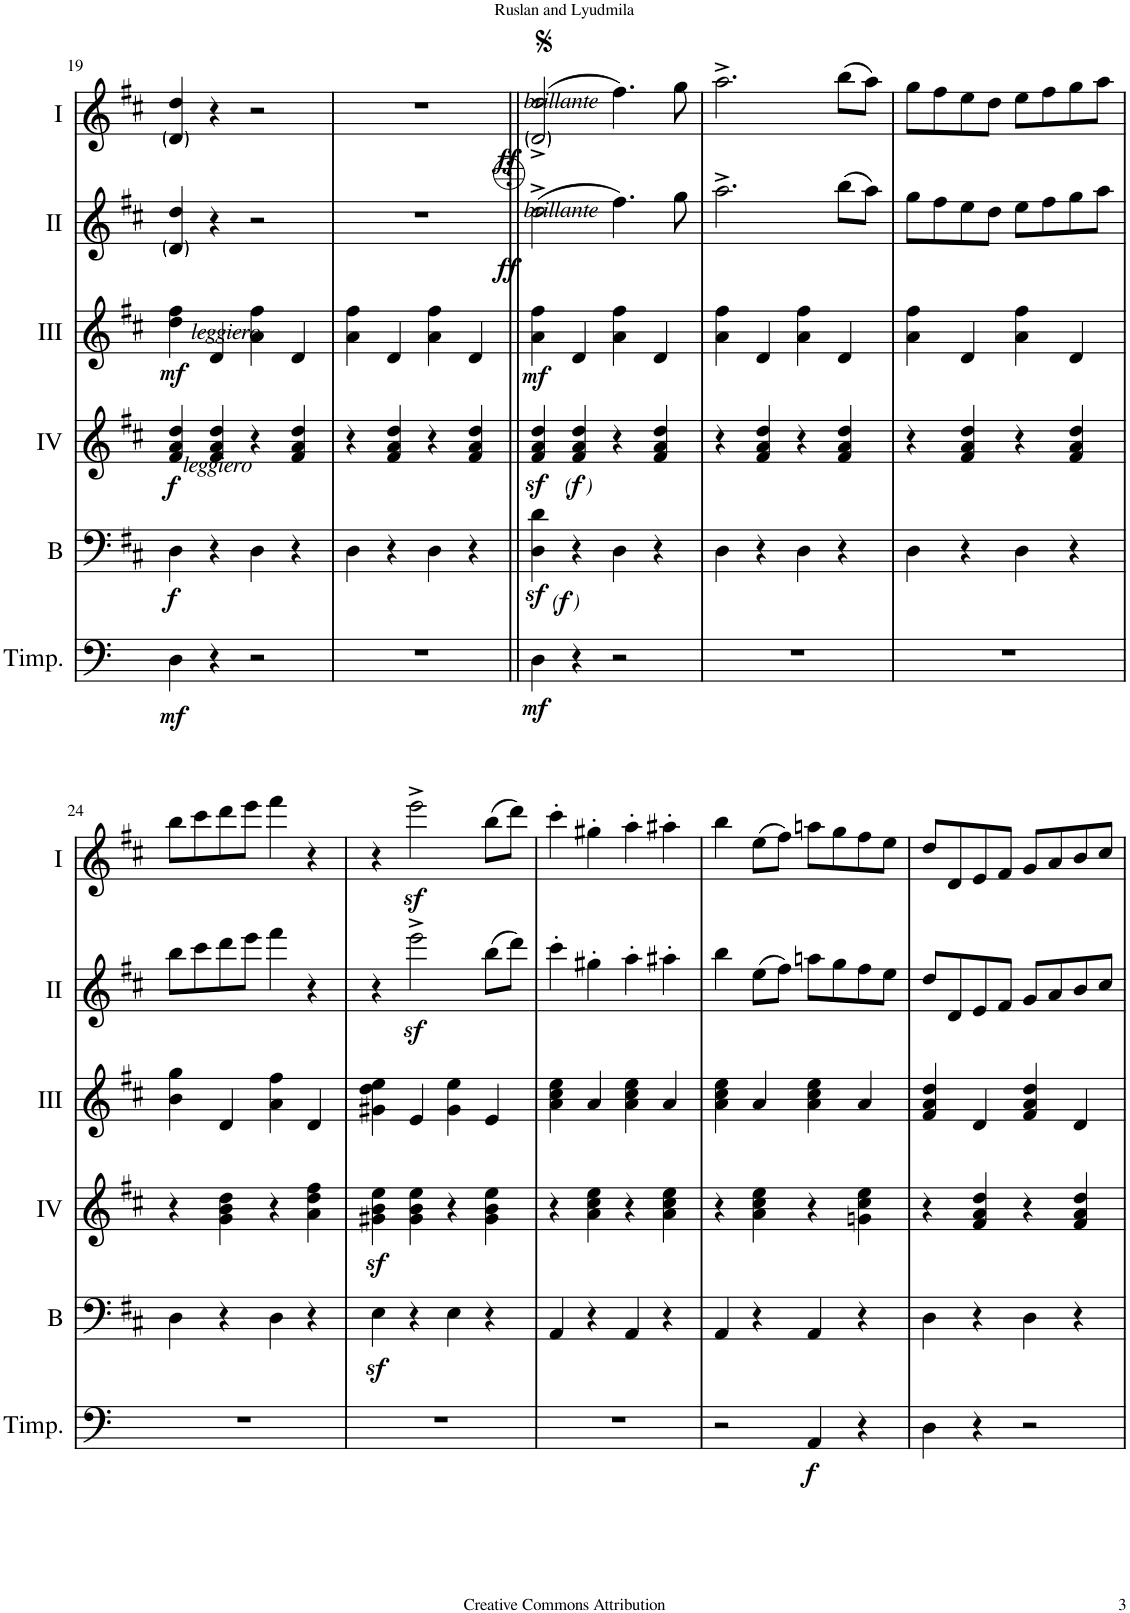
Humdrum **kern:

**kern	**dynam	**kern	**dynam	**kern	**dynam	**kern	**dynam	**kern	**dynam	**kern	**dynam
*part6	*part6	*part5	*part5	*part4	*part4	*part3	*part3	*part2	*part2	*part1	*part1
*staff6	*staff6	*staff5	*staff5	*staff4	*staff4	*staff3	*staff3	*staff2	*staff2	*staff1	*staff1
*I"Timpani	*	*I"Bass	*	*I"Acc. 4	*	*I"Acc. 3	*	*I"Acc. 2	*	*I"Acc. 1	*
*I'Timp.	*	*I'B	*	*	*	*	*	*	*	*	*
!!LO:PB:g=z
*clefF4	*	*clefF4	*	*clefG2	*	*clefG2	*	*clefG2	*	*clefG2	*
*	*	*Trd7c12	*	*Trd7c12	*	*Trd7c12	*	*	*	*	*
*k[f#c#]	*	*k[f#c#]	*	*k[f#c#]	*	*k[f#c#]	*	*k[f#c#]	*	*k[f#c#]	*
*M2/2	*	*M2/2	*	*M2/2	*	*M2/2	*	*M2/2	*	*M2/2	*
*met(c|)	*	*met(c|)	*	*met(c|)	*	*met(c|)	*	*met(c|)	*	*met(c|)	*
=19	=19	=19	=19	=19	=19	=19	=19	=19	=19	=19	=19
!	!	!	!	!	!	!LO:TX:b:i:t=leggiero	!	!	!	!	!
!	!	!	!	!LO:TX:b:i:t=leggiero	!	!	!	!	!	!	!
!	!LO:DY:b	!	!LO:DY:b	!	!LO:DY:b	!	!LO:DY:b	!	!	!	!
4D\	mf	4D\	f	4f#/ 4a/ 4dd/	f	4dd\ 4ff#\	mf	4d/ 4dd/	.	4d/ 4dd/	.
4r	.	4r	.	4f#/ 4a/ 4dd/	.	4d/	.	4r	.	4r	.
2r	.	4D\	.	4r	.	4a\ 4ff#\	.	2r	.	2r	.
.	.	4r	.	4f#/ 4a/ 4dd/	.	4d/	.	.	.	.	.
=20	=20	=20	=20	=20	=20	=20	=20	=20	=20	=20	=20
1r	.	4D\	.	4r	.	4a\ 4ff#\	.	1r	.	1r	.
.	.	4r	.	4f#/ 4a/ 4dd/	.	4d/	.	.	.	.	.
.	.	4D\	.	4r	.	4a\ 4ff#\	.	.	.	.	.
.	.	4r	.	4f#/ 4a/ 4dd/	.	4d/	.	.	.	.	.
=21||	=21||	=21||	=21||	=21||	=21||	=21||	=21||	=21||	=21||	=21||	=21||
!	!	!	!	!	!	!	!	!	!	!LO:TX:b:i:t=brillante	!
!	!	!	!	!	!	!	!	!LO:TX:b:i:t=brillante	!	!	!
!	!LO:DY:b	!	!LO:DY:b	!	!	!	!	!	!	!	!
!	!	!	!LO:DY:n=1:b	!	!	!	!	!	!	!	!
!	!	!	!LO:DY:n=2:b	!	!	!	!LO:DY:b	!	!LO:DY:b	!	!LO:DY:b
4D\	mf	4D\z< 4d\z<	other-dynamics f other-dynamics	4f#/z< 4a/z< 4dd/z<	.	4a\ 4ff#\	mf	(2d^\	ff	(2d/^ 2dd/^	ff
!	!	!	!	!	!LO:DY:b	!	!	!	!	!	!
!	!	!	!	!	!LO:DY:n=1:b	!	!	!	!	!	!
!	!	!	!	!	!LO:DY:n=2:b	!	!	!	!	!	!
4r	.	4r	.	4f#/ 4a/ 4dd/	other-dynamics f other-dynamics	4d/	.	.	.	.	.
2r	.	4D\	.	4r	.	4a\ 4ff#\	.	4.f#\)	.	4.ff#\)	.
.	.	4r	.	4f#/ 4a/ 4dd/	.	4d/	.	.	.	.	.
.	.	.	.	.	.	.	.	8g\	.	8gg\	.
=22	=22	=22	=22	=22	=22	=22	=22	=22	=22	=22	=22
1r	.	4D\	.	4r	.	4a\ 4ff#\	.	2.a^\	.	2.aa^\	.
.	.	4r	.	4f#/ 4a/ 4dd/	.	4d/	.	.	.	.	.
.	.	4D\	.	4r	.	4a\ 4ff#\	.	.	.	.	.
.	.	4r	.	4f#/ 4a/ 4dd/	.	4d/	.	(8b\L	.	(8bb\L	.
.	.	.	.	.	.	.	.	8a\J)	.	8aa\J)	.
=23	=23	=23	=23	=23	=23	=23	=23	=23	=23	=23	=23
1r	.	4D\	.	4r	.	4a\ 4ff#\	.	8g\L	.	8gg\L	.
.	.	.	.	.	.	.	.	8f#\	.	8ff#\	.
.	.	4r	.	4f#/ 4a/ 4dd/	.	4d/	.	8e\	.	8ee\	.
.	.	.	.	.	.	.	.	8d\J	.	8dd\J	.
.	.	4D\	.	4r	.	4a\ 4ff#\	.	8e\L	.	8ee\L	.
.	.	.	.	.	.	.	.	8f#\	.	8ff#\	.
.	.	4r	.	4f#/ 4a/ 4dd/	.	4d/	.	8g\	.	8gg\	.
.	.	.	.	.	.	.	.	8a\J	.	8aa\J	.
!!LO:LB:g=z
=24	=24	=24	=24	=24	=24	=24	=24	=24	=24	=24	=24
1r	.	4D\	.	4r	.	4b\ 4gg\	.	8b\L	.	8bb\L	.
.	.	.	.	.	.	.	.	8cc#\	.	8ccc#\	.
.	.	4r	.	4g\ 4b\ 4dd\	.	4d/	.	8dd\	.	8ddd\	.
.	.	.	.	.	.	.	.	8ee\J	.	8eee\J	.
.	.	4D\	.	4r	.	4a\ 4ff#\	.	4ff#\	.	4fff#\	.
.	.	4r	.	4a\ 4dd\ 4ff#\	.	4d/	.	4r	.	4r	.
=25	=25	=25	=25	=25	=25	=25	=25	=25	=25	=25	=25
1r	.	4Ez<\	.	4g#X\z< 4b\z< 4ee\z<	.	4g#X\ 4dd\ 4ee\	.	4r	.	4r	.
.	.	4r	.	4g#\ 4b\ 4ee\	.	4e/	.	2eez<^\	.	2eeez<^\	.
.	.	4E\	.	4r	.	4g#\ 4ee\	.	.	.	.	.
.	.	4r	.	4g#\ 4b\ 4ee\	.	4e/	.	(8b\L	.	(8bb\L	.
.	.	.	.	.	.	.	.	8dd\J)	.	8ddd\J)	.
=26	=26	=26	=26	=26	=26	=26	=26	=26	=26	=26	=26
1r	.	4AA/	.	4r	.	4a\ 4cc#\ 4ee\	.	4cc#'\	.	4ccc#'\	.
.	.	4r	.	4a\ 4cc#\ 4ee\	.	4a/	.	4g#X'\	.	4gg#X'\	.
.	.	4AA/	.	4r	.	4a\ 4cc#\ 4ee\	.	4a'\	.	4aa'\	.
.	.	4r	.	4a\ 4cc#\ 4ee\	.	4a/	.	4a#X'\	.	4aa#X'\	.
=27	=27	=27	=27	=27	=27	=27	=27	=27	=27	=27	=27
2r	.	4AA/	.	4r	.	4a\ 4cc#\ 4ee\	.	4b\	.	4bb\	.
.	.	4r	.	4a\ 4cc#\ 4ee\	.	4a/	.	(8e\L	.	(8ee\L	.
.	.	.	.	.	.	.	.	8f#\J)	.	8ff#\J)	.
!	!LO:DY:b	!	!	!	!	!	!	!	!	!	!
4AA/	f	4AA/	.	4r	.	4a\ 4cc#\ 4ee\	.	8an\L	.	8aan\L	.
.	.	.	.	.	.	.	.	8g\	.	8gg\	.
4r	.	4r	.	4gn\ 4cc#\ 4ee\	.	4a/	.	8f#\	.	8ff#\	.
.	.	.	.	.	.	.	.	8e\J	.	8ee\J	.
=28	=28	=28	=28	=28	=28	=28	=28	=28	=28	=28	=28
4D\	.	4D\	.	4r	.	4f#/ 4a/ 4dd/	.	8d/L	.	8dd/L	.
.	.	.	.	.	.	.	.	8D/	.	8d/	.
4r	.	4r	.	4f#/ 4a/ 4dd/	.	4d/	.	8E/	.	8e/	.
.	.	.	.	.	.	.	.	8F#/J	.	8f#/J	.
2r	.	4D\	.	4r	.	4f#/ 4a/ 4dd/	.	8G/L	.	8g/L	.
.	.	.	.	.	.	.	.	8A/	.	8a/	.
.	.	4r	.	4f#/ 4a/ 4dd/	.	4d/	.	8B/	.	8b/	.
.	.	.	.	.	.	.	.	8c#/J	.	8cc#/J	.
=	=	=	=	=	=	=	=	=	=	=	=
*-	*-	*-	*-	*-	*-	*-	*-	*-	*-	*-	*-
